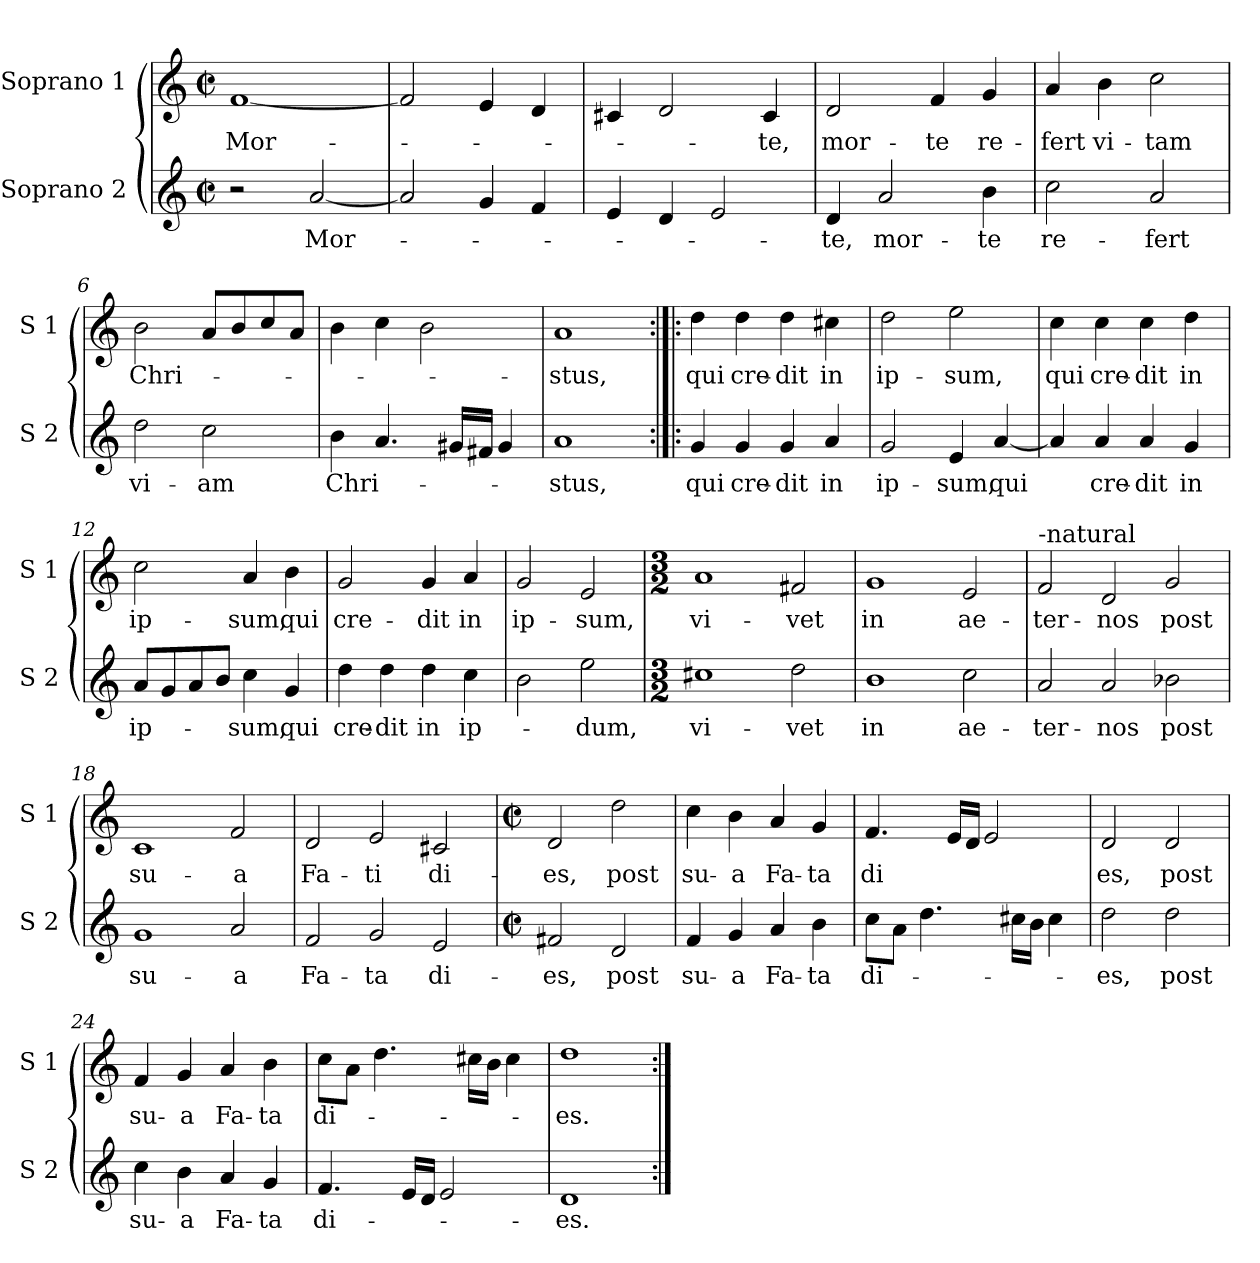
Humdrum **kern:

**kern	**text	**kern	**text
*part2	*part2	*part1	*part1
*staff2	*staff2	*staff1	*staff1
*I"Soprano 2	*	*I"Soprano 1	*
*I'S 2	*	*I'S 1	*
*clefG2	*	*clefG2	*
*k[]	*	*k[]	*
*C:	*	*C:	*
*M2/2	*	*M2/2	*
*met(c|)	*	*met(c|)	*
=1	=1	=1	=1
!	!	!	!LO:LY:b
2r	.	[1f	Mor-
!	!LO:LY:b	!	!
[2a/	Mor-	.	.
=2	=2	=2	=2
2a/]	.	2f/]	.
4g/	.	4e/	.
4f/	.	4d/	.
=3	=3	=3	=3
4e/	.	4c#X/	.
4d/	.	2d/	.
2e/	.	.	.
!	!	!	!LO:LY:b
.	.	4c#/	-te,
=4	=4	=4	=4
!	!LO:LY:b	!	!LO:LY:b
4d/	-te,	2d/	mor-
!	!LO:LY:b	!	!
2a/	mor-	.	.
!	!	!	!LO:LY:b
.	.	4f/	-te
!	!LO:LY:b	!	!LO:LY:b
4b\	-te	4g/	re-
!!LO:LB:g=z
=5	=5	=5	=5
!	!LO:LY:b	!	!LO:LY:b
2cc\	re-	4a/	-fert
!	!	!	!LO:LY:b
.	.	4b\	vi-
!	!LO:LY:b	!	!LO:LY:b
2a/	-fert	2cc\	-tam
=6	=6	=6	=6
!	!LO:LY:b	!	!LO:LY:b
2dd\	vi-	2b\	Chri-
!	!LO:LY:b	!	!
2cc\	-am	8a/L	.
.	.	8b/	.
.	.	8cc/	.
.	.	8a/J	.
=7	=7	=7	=7
!	!LO:LY:b	!	!
4b\	Chri-	4b\	.
4.a/	.	4cc\	.
.	.	2b\	.
16g#X/LL	.	.	.
16f#X/JJ	.	.	.
4g#/	.	.	.
=8	=8	=8	=8
!	!LO:LY:b	!	!LO:LY:b
1a	-stus,	1a	-stus,
=9:|!|:	=9:|!|:	=9:|!|:	=9:|!|:
!	!LO:LY:b	!	!LO:LY:b
4g/	qui	4dd\	qui
!	!LO:LY:b	!	!LO:LY:b
4g/	cre-	4dd\	cre-
!	!LO:LY:b	!	!LO:LY:b
4g/	-dit	4dd\	-dit
!	!LO:LY:b	!	!LO:LY:b
4a/	in	4cc#X\	in
!!LO:LB:g=z
=10	=10	=10	=10
!	!LO:LY:b	!	!LO:LY:b
2g/	ip-	2dd\	ip-
!	!LO:LY:b	!	!LO:LY:b
4e/	-sum,	2ee\	-sum,
!	!LO:LY:b	!	!
[4a/	qui	.	.
=11	=11	=11	=11
!	!	!	!LO:LY:b
4a/]	.	4cc\	qui
!	!LO:LY:b	!	!LO:LY:b
4a/	cre-	4cc\	cre-
!	!LO:LY:b	!	!LO:LY:b
4a/	-dit	4cc\	-dit
!	!LO:LY:b	!	!LO:LY:b
4g/	in	4dd\	in
=12	=12	=12	=12
!	!LO:LY:b	!	!LO:LY:b
8a/L	ip-	2cc\	ip-
8g/	.	.	.
8a/	.	.	.
8b/J	.	.	.
!	!LO:LY:b	!	!LO:LY:b
4cc\	-sum,	4a/	-sum,
!	!LO:LY:b	!	!LO:LY:b
4g/	qui	4b\	qui
=13	=13	=13	=13
!	!LO:LY:b	!	!LO:LY:b
4dd\	cre-	2g/	cre-
!	!LO:LY:b	!	!
4dd\	-dit	.	.
!	!LO:LY:b	!	!LO:LY:b
4dd\	in	4g/	-dit
!	!LO:LY:b	!	!LO:LY:b
4cc\	ip-	4a/	in
=14	=14	=14	=14
!	!	!	!LO:LY:b
2b\	.	2g/	ip-
!	!LO:LY:b	!	!LO:LY:b
2ee\	-dum,	2e/	-sum,
!!LO:LB:g=z
=15	=15	=15	=15
*M3/2	*	*M3/2	*
!	!LO:LY:b	!	!LO:LY:b
1cc#X	vi-	1a	vi-
!	!LO:LY:b	!	!LO:LY:b
2dd\	-vet	2f#X/	-vet
=16	=16	=16	=16
!	!LO:LY:b	!	!LO:LY:b
1b	in	1g	in
!	!LO:LY:b	!	!LO:LY:b
2cc\	ae-	2e/	ae-
=17	=17	=17	=17
!	!	!LO:TX:a:t=-natural	!
!	!LO:LY:b	!	!LO:LY:b
2a/	-ter-	2f/	-ter-
!	!LO:LY:b	!	!LO:LY:b
2a/	-nos	2d/	-nos
!	!LO:LY:b	!	!LO:LY:b
2b-X\	post	2g/	post
=18	=18	=18	=18
!	!LO:LY:b	!	!LO:LY:b
1g	su-	1c	su-
!	!LO:LY:b	!	!LO:LY:b
2a/	-a	2f/	-a
=19	=19	=19	=19
!	!LO:LY:b	!	!LO:LY:b
2f/	Fa-	2d/	Fa-
!	!LO:LY:b	!	!LO:LY:b
2g/	-ta	2e/	-ti
!	!LO:LY:b	!	!LO:LY:b
2e/	di-	2c#X/	di-
!!LO:PB:g=z
=20	=20	=20	=20
*M2/2	*	*M2/2	*
*met(c|)	*	*met(c|)	*
!	!LO:LY:b	!	!LO:LY:b
2f#X/	-es,	2d/	-es,
!	!LO:LY:b	!	!LO:LY:b
2d/	post	2dd\	post
=21	=21	=21	=21
!	!LO:LY:b	!	!LO:LY:b
4f/	su-	4cc\	su-
!	!LO:LY:b	!	!LO:LY:b
4g/	-a	4b\	-a
!	!LO:LY:b	!	!LO:LY:b
4a/	Fa-	4a/	Fa-
!	!LO:LY:b	!	!LO:LY:b
4b\	-ta	4g/	-ta
=22	=22	=22	=22
!	!LO:LY:b	!	!LO:LY:b
8cc\L	di-	4.f/	di
8a\J	.	.	.
4.dd\	.	.	.
.	.	16e/LL	.
.	.	16d/JJ	.
.	.	2e/	.
16cc#X\LL	.	.	.
16b\JJ	.	.	.
4cc#\	.	.	.
=23	=23	=23	=23
!	!LO:LY:b	!	!LO:LY:b
2dd\	-es,	2d/	es,
!	!LO:LY:b	!	!LO:LY:b
2dd\	post	2d/	post
!!LO:LB:g=z
=24	=24	=24	=24
!	!LO:LY:b	!	!LO:LY:b
4cc\	su-	4f/	su-
!	!LO:LY:b	!	!LO:LY:b
4b\	-a	4g/	-a
!	!LO:LY:b	!	!LO:LY:b
4a/	Fa-	4a/	Fa-
!	!LO:LY:b	!	!LO:LY:b
4g/	-ta	4b\	-ta
=25	=25	=25	=25
!	!LO:LY:b	!	!LO:LY:b
4.f/	di-	8cc\L	di-
.	.	8a\J	.
.	.	4.dd\	.
16e/LL	.	.	.
16d/JJ	.	.	.
2e/	.	.	.
.	.	16cc#X\LL	.
.	.	16b\JJ	.
.	.	4cc#\	.
=26	=26	=26	=26
!	!LO:LY:b	!	!LO:LY:b
1d	-es.	1dd	-es.
=:|!	=:|!	=:|!	=:|!
*-	*-	*-	*-
